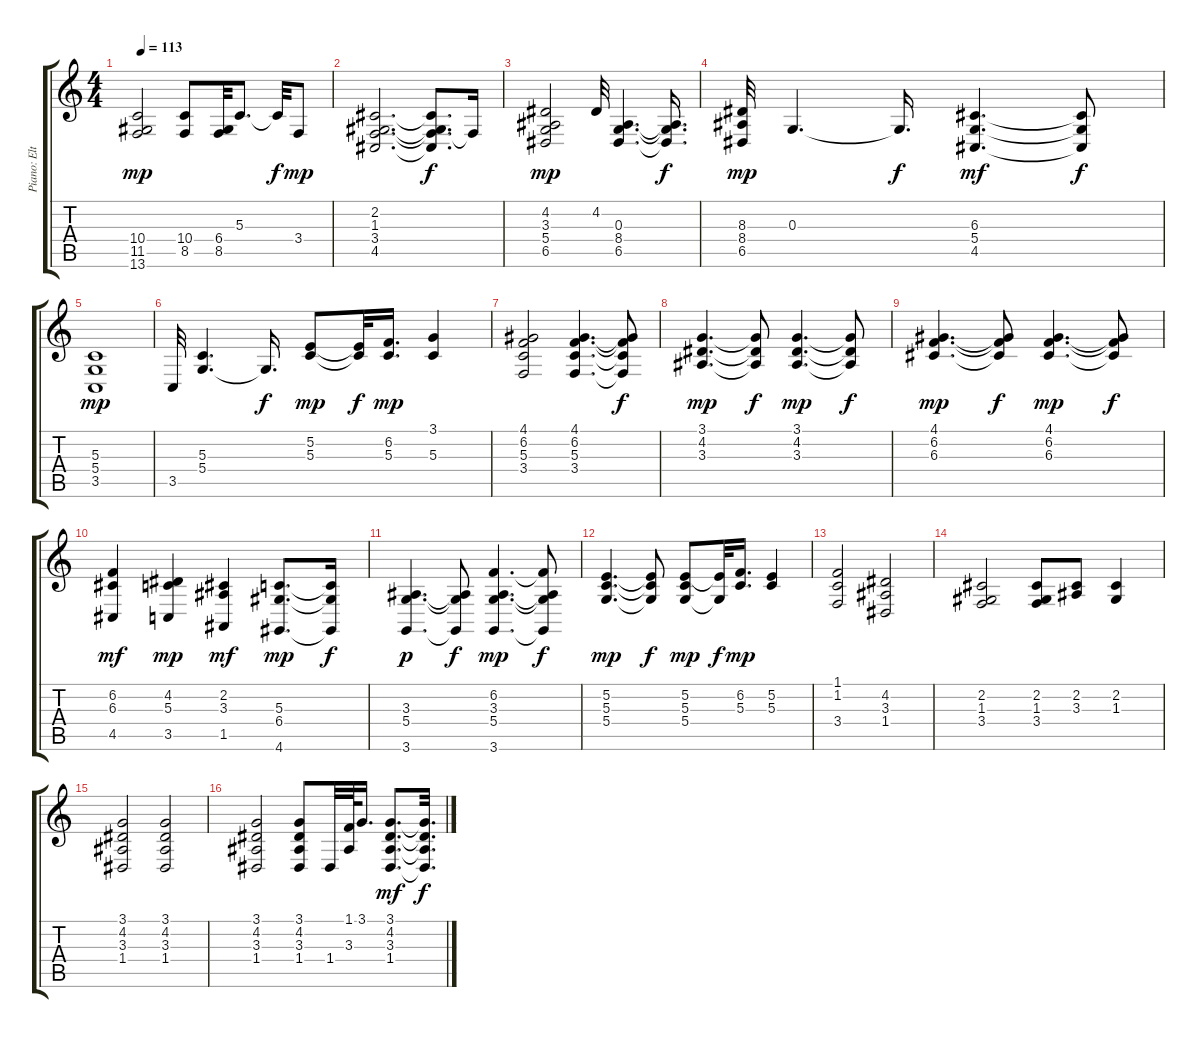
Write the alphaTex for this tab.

\track ("Piano: Elton John" "Piano: Elt") {instrument acousticgrandpiano}
\staff {score tabs}
\tuning (E4 B3 G3 D3 A2 E2) {hide}
\ts (4 4)
\tempo 113
\clef g2
\ks c
(10.4 11.5 13.6).2{dy mp} (10.4 8.5).8 (6.4 8.5).32 5.3.8{d} 5.3{t}.32{dy f} 3.4.8{dy mp} |
(2.2 1.3 3.4 4.5).2{d} (2.2{t} 1.3{t} 3.4{t} 4.5{t}).8{d dy f} 3.4{t}.16 |
(4.2 3.3 5.4 6.5).2{dy mp} 4.2.32 (0.3 8.4 6.5).4{d} (0.3{t} 8.4{t} 6.5{t}).16{d dy f} |
(8.3 8.4 6.5).32{dy mp} 0.3.4{d} 0.3{t}.16{d dy f} (6.3 5.4 4.5).4{d dy mf} (6.3{t} 5.4{t} 4.5{t}).8{dy f} |
(5.3 5.4 3.5).1{dy mp} |
3.5.32 (5.3 5.4).4{d} 5.4{t}.16{d dy f} (5.2 5.3).8{dy mp} (5.2{t} 5.3{t}).32{dy f} (6.2 5.3).16{d dy mp} (3.1 5.3).4 |
(4.1 6.2 5.3 3.4).2 (4.1 6.2 5.3 3.4).4{d} (4.1{t} 6.2{t} 5.3{t} 3.4{t}).8{dy f} |
(3.1 4.2 3.3).4{d dy mp} (3.1{t} 4.2{t} 3.3{t}).8{dy f} (3.1 4.2 3.3).4{d dy mp} (3.1{t} 4.2{t} 3.3{t}).8{dy f} |
(4.1 6.2 6.3).4{d dy mp} (4.1{t} 6.2{t} 6.3{t}).8{dy f} (4.1 6.2 6.3).4{d dy mp} (4.1{t} 6.2{t} 6.3{t}).8{dy f} |
(6.2 6.3 4.5).4{dy mf} (4.2 5.3 3.5).4{dy mp} (2.2 3.3 1.5).4{dy mf} (5.3 6.4 4.6).8{d dy mp} (5.3{t} 6.4{t} 4.6{t}).16{dy f} |
(3.3 5.4 3.6).4{d dy p} (3.3{t} 5.4{t} 3.6{t}).8{dy f} (6.2 3.3 5.4 3.6).4{d dy mp} (6.2{t} 3.3{t} 5.4{t} 3.6{t}).8{dy f} |
(5.2 5.3 5.4).4{d dy mp} (5.2{t} 5.3{t} 5.4{t}).8{dy f} (5.2 5.3 5.4).8{dy mp} (5.2{t} 5.4{t}).32{dy f} (6.2 5.3).16{d dy mp} (5.2 5.3).4 |
(1.1 1.2 3.4).2 (4.2 3.3 1.4).2 |
(2.2 1.3 3.4).2 (2.2 1.3 3.4).8 (2.2 3.3).8 (2.2 1.3).4 |
(3.1 4.2 3.3 1.4).2 (3.1 4.2 3.3 1.4).2 |
(3.1 4.2 3.3 1.4).2 (3.1 4.2 3.3 1.4).8 1.4.32 (1.1 3.3).64 3.1.16{d} (3.1 4.2 3.3 1.4).8{d dy mf} (3.1{t} 4.2{t} 3.3{t} 1.4{t}).32{d dy f}
